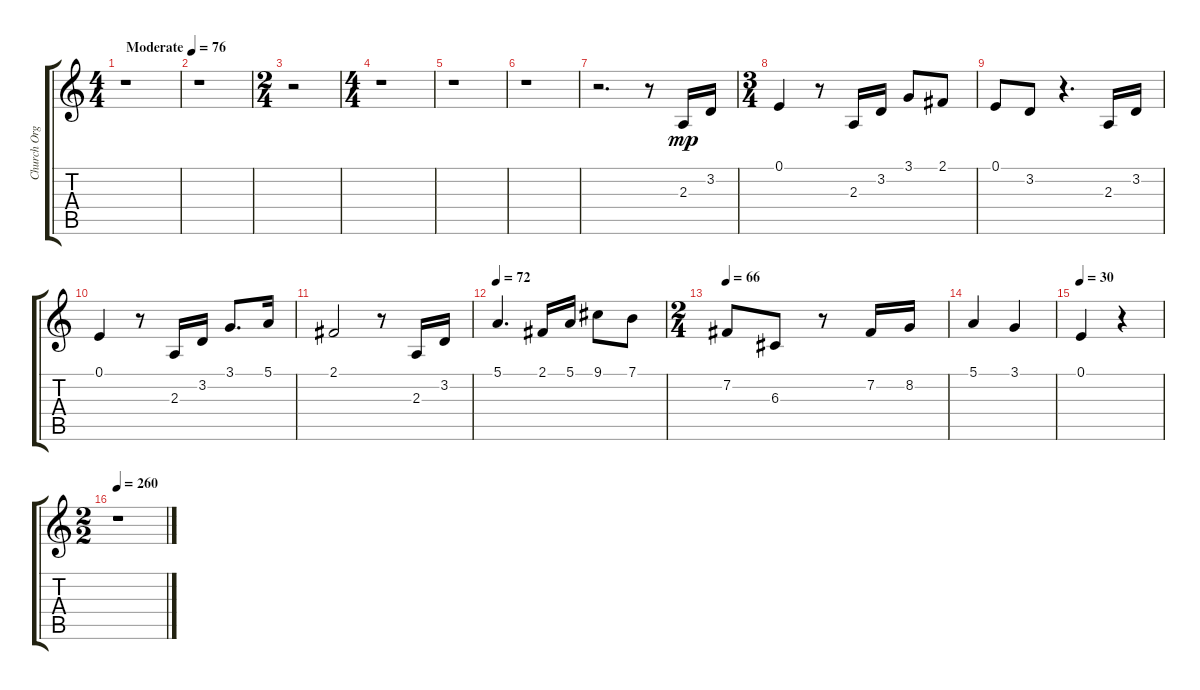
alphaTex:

\track ("Church Organ" "Church Org") {instrument churchorgan}
\staff {score tabs}
\tuning (E4 B3 G3 D3 A2 E2) {hide}
\ts (4 4)
\tempo (76 "Moderate")
\clef g2
\ks c
r.1{dy mp instrument churchorgan} |
r.1 |
\ts (2 4)
r.2 |
\ts (4 4)
r.1 |
r.1 |
r.1 |
r.2{d} r.8 2.3.16 3.2.16 |
\ts (3 4)
0.1.4 r.8 2.3.16 3.2.16 3.1.8 2.1.8 |
0.1.8 3.2.8 r.4{d} 2.3.16 3.2.16 |
0.1.4 r.8 2.3.16 3.2.16 3.1.8{d} 5.1.16 |
2.1.2 r.8 2.3.16 3.2.16 |
\tempo 72
5.1.4{d} 2.1.16 5.1.16 9.1.8 7.1.8 |
\ts (2 4)
\tempo 66
7.2.8 6.3.8 r.8 7.2.16 8.2.16 |
5.1.4 3.1.4 |
\tempo 30
0.1.4 r.4 |
\ts (2 2)
\tempo 260
r.1
